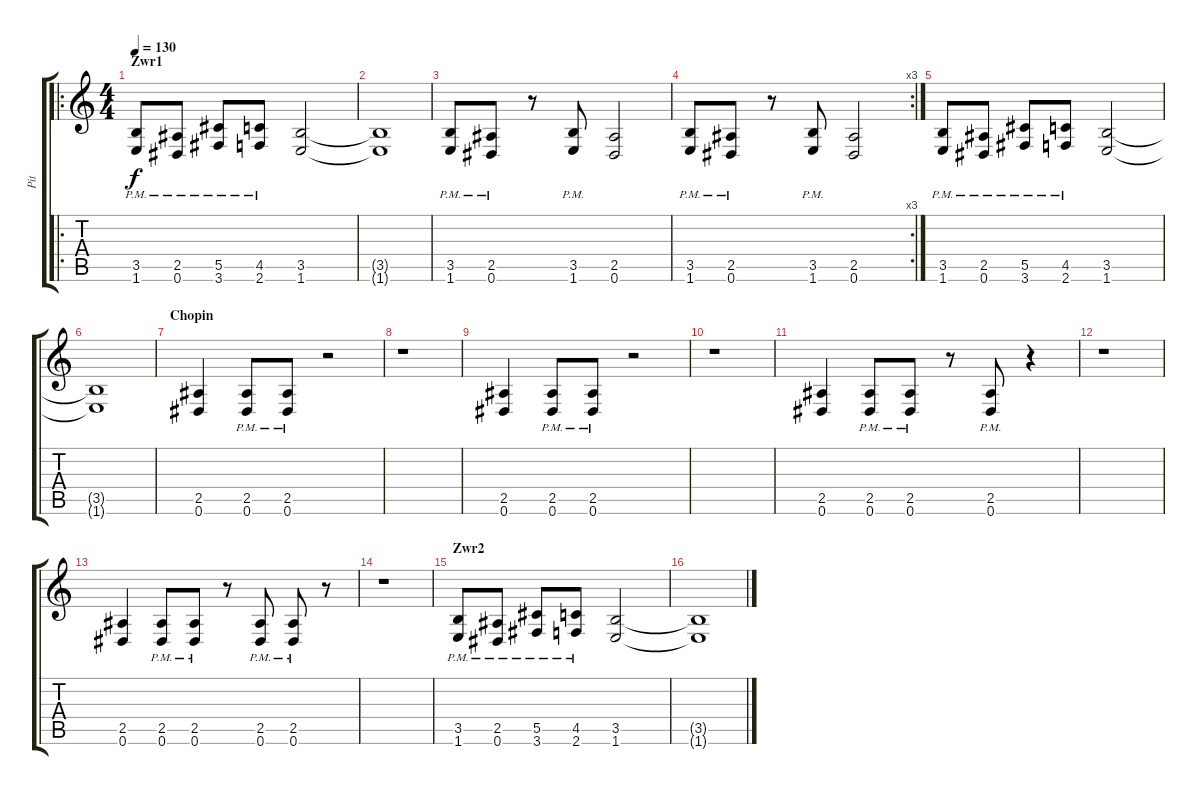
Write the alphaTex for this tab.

\track ("Pit" "Pit") {instrument overdrivenguitar}
\staff {score tabs}
\tuning (Eb4 Bb3 Gb3 Db3 Ab2 Eb2) {hide}
\ro
\ts (4 4)
\section ("" "Zwr1")
\tempo 130
\clef g2
\ks c
(3.5{pm} 1.6{pm}).8{dy f balance 2} (2.5{pm} 0.6{pm}).8 (5.5{pm} 3.6{pm}).8 (4.5{pm} 2.6{pm}).8 (3.5 1.6).2 |
(3.5{t} 1.6{t}).1 |
(3.5{pm} 1.6{pm}).8 (2.5{pm} 0.6{pm}).8 r.8 (3.5{pm} 1.6{pm}).8 (2.5 0.6).2 |
\rc 3
(3.5{pm} 1.6{pm}).8 (2.5{pm} 0.6{pm}).8 r.8 (3.5{pm} 1.6{pm}).8 (2.5 0.6).2 |
(3.5{pm} 1.6{pm}).8{balance 2} (2.5{pm} 0.6{pm}).8 (5.5{pm} 3.6{pm}).8 (4.5{pm} 2.6{pm}).8 (3.5 1.6).2 |
(3.5{t} 1.6{t}).1 |
\section ("" "Chopin")
(2.5 0.6).4 (2.5{pm} 0.6{pm}).8 (2.5{pm} 0.6{pm}).8 r.2 |
r.1 |
(2.5 0.6).4 (2.5{pm} 0.6{pm}).8 (2.5{pm} 0.6{pm}).8 r.2 |
r.1 |
(2.5 0.6).4 (2.5{pm} 0.6{pm}).8 (2.5{pm} 0.6{pm}).8 r.8 (2.5{pm} 0.6{pm}).8 r.4 |
r.1 |
(2.5 0.6).4 (2.5{pm} 0.6{pm}).8 (2.5{pm} 0.6{pm}).8 r.8 (2.5{pm} 0.6{pm}).8 (2.5{pm} 0.6{pm}).8 r.8 |
r.1 |
\section ("" "Zwr2")
(3.5{pm} 1.6{pm}).8{balance 2} (2.5{pm} 0.6{pm}).8 (5.5{pm} 3.6{pm}).8 (4.5{pm} 2.6{pm}).8 (3.5 1.6).2 |
(3.5{t} 1.6{t}).1
